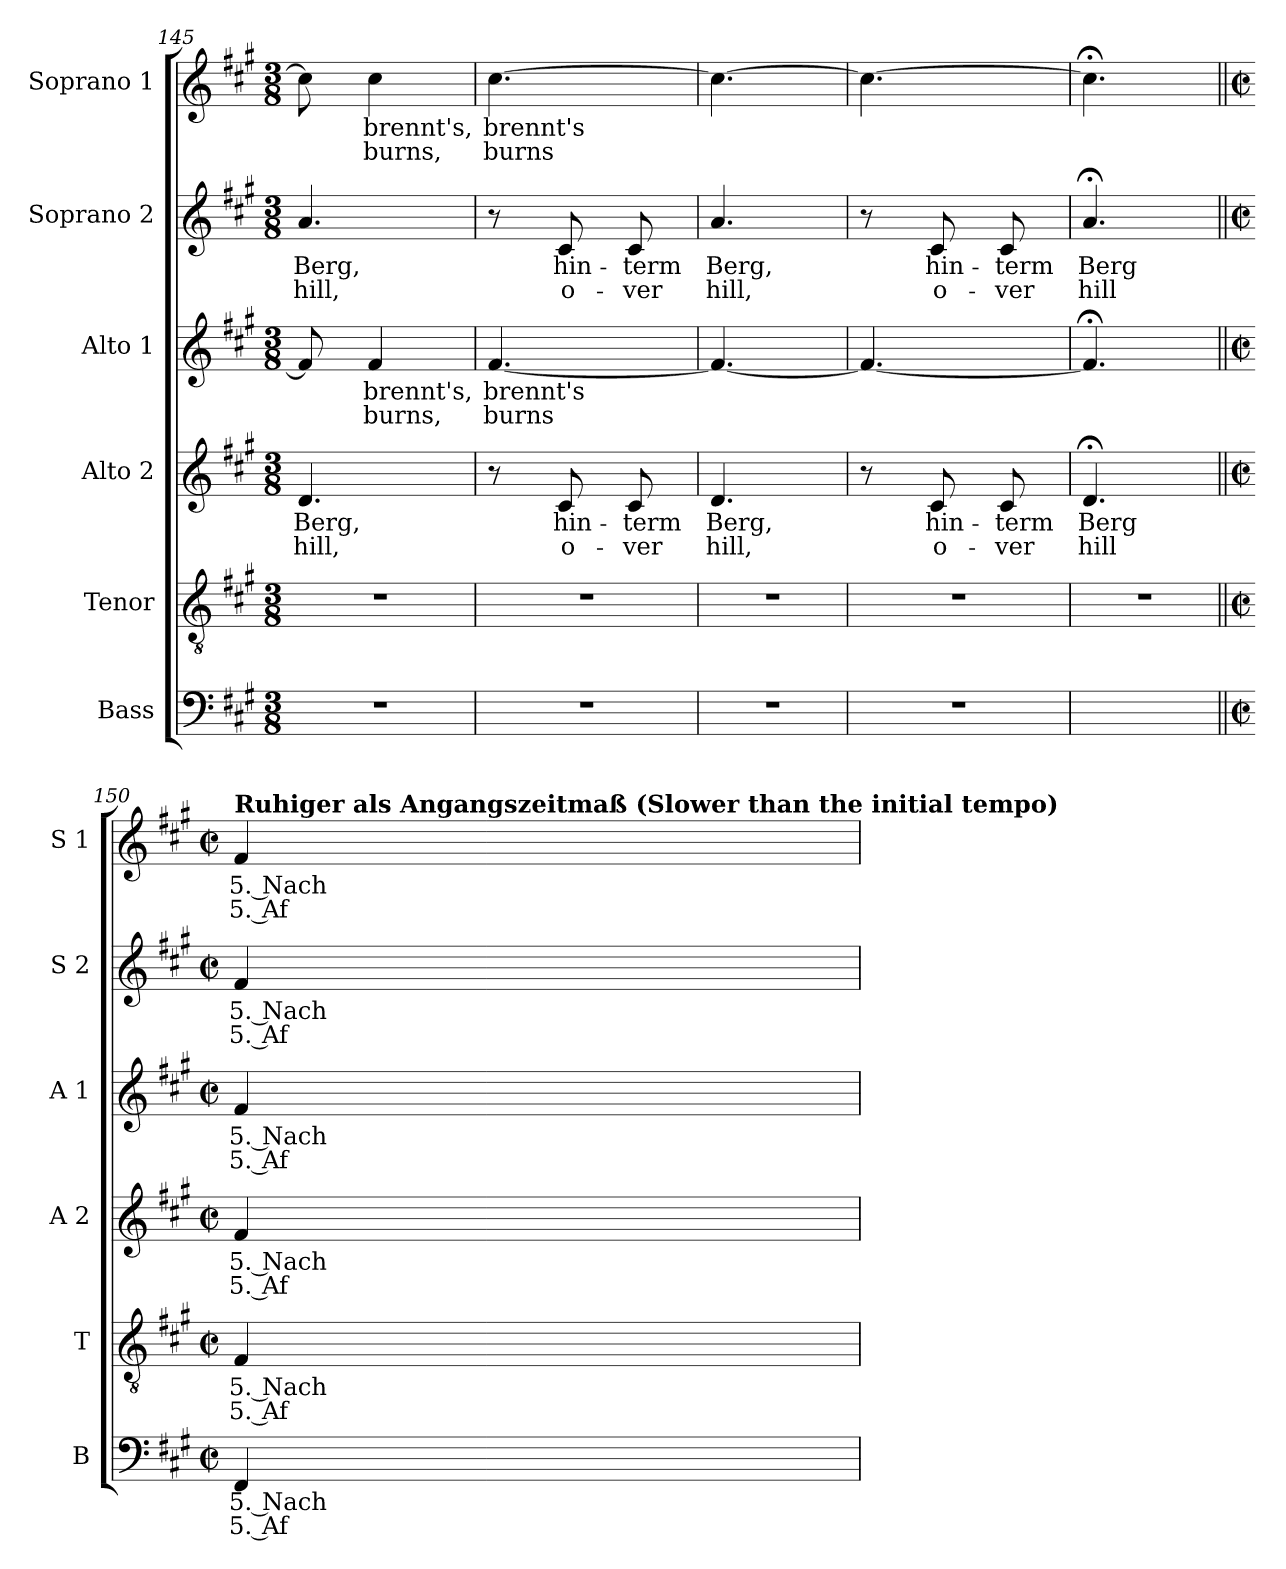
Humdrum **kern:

**kern	**text	**text	**kern	**text	**text	**kern	**text	**text	**kern	**text	**text	**kern	**text	**text	**kern	**text	**text
*part6	*part6	*part6	*part5	*part5	*part5	*part4	*part4	*part4	*part3	*part3	*part3	*part2	*part2	*part2	*part1	*part1	*part1
*staff6	*staff6	*staff6	*staff5	*staff5	*staff5	*staff4	*staff4	*staff4	*staff3	*staff3	*staff3	*staff2	*staff2	*staff2	*staff1	*staff1	*staff1
*I"Bass	*	*	*I"Tenor	*	*	*I"Alto 2	*	*	*I"Alto 1	*	*	*I"Soprano 2	*	*	*I"Soprano 1	*	*
*I'B	*	*	*I'T	*	*	*I'A 2	*	*	*I'A 1	*	*	*I'S 2	*	*	*I'S 1	*	*
*clefF4	*	*	*clefGv2	*	*	*clefG2	*	*	*clefG2	*	*	*clefG2	*	*	*clefG2	*	*
*k[f#c#g#]	*	*	*k[f#c#g#]	*	*	*k[f#c#g#]	*	*	*k[f#c#g#]	*	*	*k[f#c#g#]	*	*	*k[f#c#g#]	*	*
*f#:	*	*	*f#:	*	*	*f#:	*	*	*f#:	*	*	*f#:	*	*	*f#:	*	*
*M3/8	*	*	*M3/8	*	*	*M3/8	*	*	*M3/8	*	*	*M3/8	*	*	*M3/8	*	*
=145	=145	=145	=145	=145	=145	=145	=145	=145	=145	=145	=145	=145	=145	=145	=145	=145	=145
!	!	!	!	!	!	!	!LO:LY:b	!LO:LY:b	!	!	!	!	!	!	!	!	!
!	!	!	!	!	!	!	!	!	!	!	!	!	!LO:LY:b	!LO:LY:b	!	!	!
4.r	.	.	4.r	.	.	4.d/	Berg,	hill,	8f#/]	.	.	4.a/	Berg,	hill,	8cc#\]	.	.
!	!	!	!	!	!	!	!	!	!	!LO:LY:b	!LO:LY:b	!	!	!	!	!	!
!	!	!	!	!	!	!	!	!	!	!	!	!	!	!	!	!LO:LY:b	!LO:LY:b
.	.	.	.	.	.	.	.	.	4f#/	brennt's,	burns,	.	.	.	4cc#\	brennt's,	burns,
!!LO:PB:g=z
=146	=146	=146	=146	=146	=146	=146	=146	=146	=146	=146	=146	=146	=146	=146	=146	=146	=146
!	!	!	!	!	!	!	!	!	!	!LO:LY:b	!LO:LY:b	!	!	!	!	!	!
!	!	!	!	!	!	!	!	!	!	!	!	!	!	!	!	!LO:LY:b	!LO:LY:b
4.r	.	.	4.r	.	.	8r	.	.	[4.f#/	brennt's	burns	8r	.	.	[4.cc#\	brennt's	burns
!	!	!	!	!	!	!	!LO:LY:b	!LO:LY:b	!	!	!	!	!	!	!	!	!
!	!	!	!	!	!	!	!	!	!	!	!	!	!LO:LY:b	!LO:LY:b	!	!	!
.	.	.	.	.	.	8c#/	hin-	o-	.	.	.	8c#/	hin-	o-	.	.	.
!	!	!	!	!	!	!	!LO:LY:b	!LO:LY:b	!	!	!	!	!	!	!	!	!
!	!	!	!	!	!	!	!	!	!	!	!	!	!LO:LY:b	!LO:LY:b	!	!	!
.	.	.	.	.	.	8c#/	-term	-ver	.	.	.	8c#/	-term	-ver	.	.	.
=147	=147	=147	=147	=147	=147	=147	=147	=147	=147	=147	=147	=147	=147	=147	=147	=147	=147
!	!	!	!	!	!	!	!LO:LY:b	!LO:LY:b	!	!	!	!	!	!	!	!	!
!	!	!	!	!	!	!	!	!	!	!	!	!	!LO:LY:b	!LO:LY:b	!	!	!
4.r	.	.	4.r	.	.	4.d/	Berg,	hill,	4.f#/_	.	.	4.a/	Berg,	hill,	4.cc#\_	.	.
=148	=148	=148	=148	=148	=148	=148	=148	=148	=148	=148	=148	=148	=148	=148	=148	=148	=148
4.r	.	.	4.r	.	.	8r	.	.	4.f#/_	.	.	8r	.	.	4.cc#\_	.	.
!	!	!	!	!	!	!	!LO:LY:b	!LO:LY:b	!	!	!	!	!	!	!	!	!
!	!	!	!	!	!	!	!	!	!	!	!	!	!LO:LY:b	!LO:LY:b	!	!	!
.	.	.	.	.	.	8c#/	hin-	o-	.	.	.	8c#/	hin-	o-	.	.	.
!	!	!	!	!	!	!	!LO:LY:b	!LO:LY:b	!	!	!	!	!	!	!	!	!
!	!	!	!	!	!	!	!	!	!	!	!	!	!LO:LY:b	!LO:LY:b	!	!	!
.	.	.	.	.	.	8c#/	-term	-ver	.	.	.	8c#/	-term	-ver	.	.	.
=149	=149	=149	=149	=149	=149	=149	=149	=149	=149	=149	=149	=149	=149	=149	=149	=149	=149
!	!	!	!	!	!	!	!LO:LY:b	!LO:LY:b	!	!	!	!	!	!	!	!	!
!	!	!	!	!	!	!	!	!	!	!	!	!	!LO:LY:b	!LO:LY:b	!	!	!
4.ryy	.	.	4.r	.	.	4.d;<Z/	Berg	hill	4.f#;<Z/]	.	.	4.a;<Z/	Berg	hill	4.cc#;<Z\]	.	.
=150||	=150||	=150||	=150||	=150||	=150||	=150||	=150||	=150||	=150||	=150||	=150||	=150||	=150||	=150||	=150||	=150||	=150||
*M2/2	*	*	*M2/2	*	*	*M2/2	*	*	*M2/2	*	*	*M2/2	*	*	*M2/2	*	*
*met(c|)	*	*	*met(c|)	*	*	*met(c|)	*	*	*met(c|)	*	*	*met(c|)	*	*	*met(c|)	*	*
!	!LO:LY:b	!LO:LY:b	!	!	!	!	!	!	!	!	!	!	!	!	!	!	!
!	!	!	!	!LO:LY:b	!LO:LY:b	!	!	!	!	!	!	!	!	!	!	!	!
!	!	!	!	!	!	!	!LO:LY:b	!LO:LY:b	!	!	!	!	!	!	!	!	!
!	!	!	!	!	!	!	!	!	!	!LO:LY:b	!LO:LY:b	!	!	!	!	!	!
!	!	!	!	!	!	!	!	!	!	!	!	!	!LO:LY:b	!LO:LY:b	!	!	!
!	!	!	!	!	!	!	!	!	!	!	!	!	!	!	!LO:TX:a:B:t=Ruhiger als Angangszeitmaß (Slower than the initial tempo)	!	!
!	!	!	!	!	!	!	!	!	!	!	!	!	!	!	!	!LO:LY:b	!LO:LY:b
4FF#/	5. Nach	5. Af-	4F#/	5. Nach	5. Af-	4f#/	5. Nach	5. Af-	4f#/	5. Nach	5. Af-	4f#/	5. Nach	5. Af-	4f#/	5. Nach	5. Af-
=	=	=	=	=	=	=	=	=	=	=	=	=	=	=	=	=	=
*-	*-	*-	*-	*-	*-	*-	*-	*-	*-	*-	*-	*-	*-	*-	*-	*-	*-
